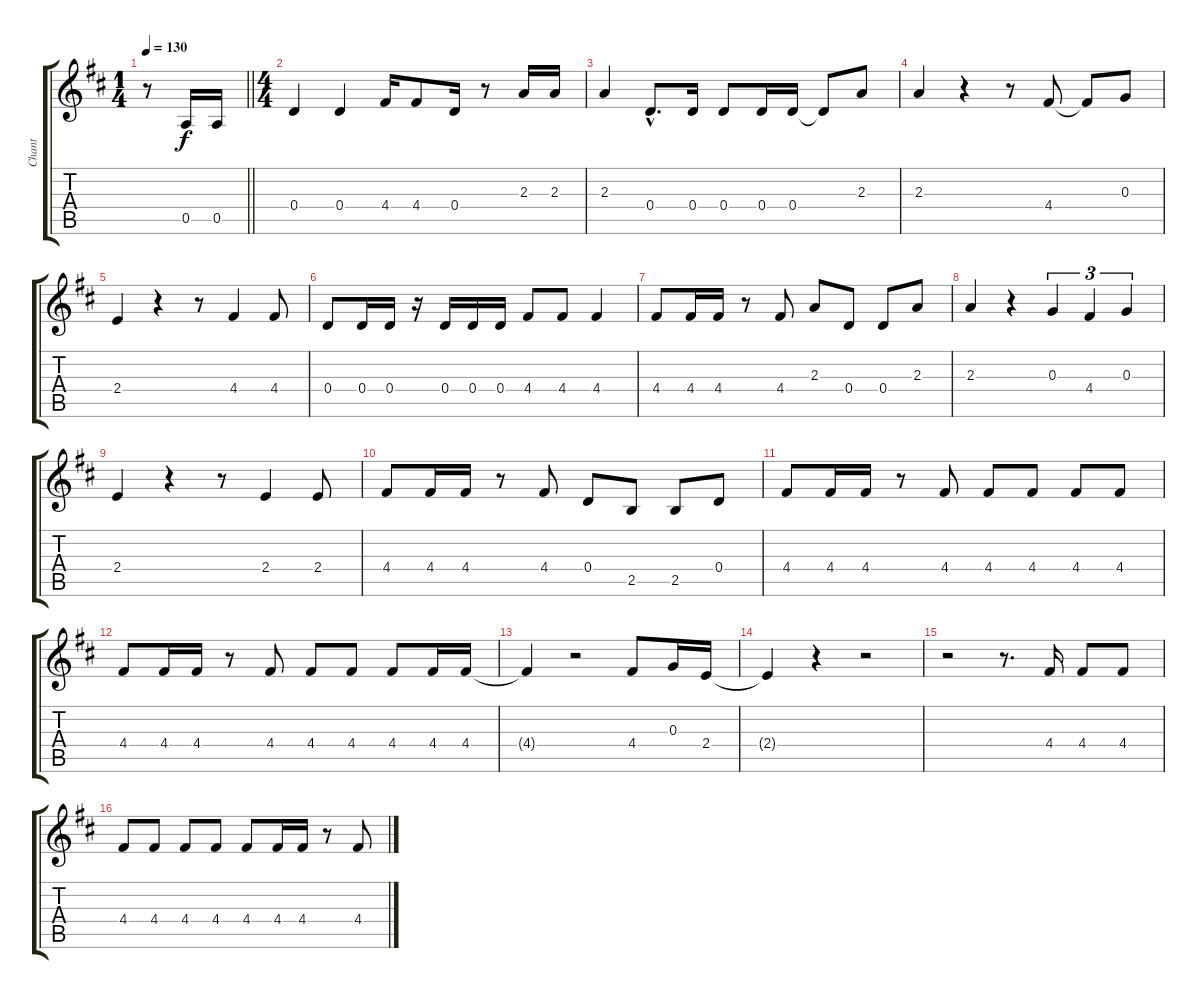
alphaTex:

\track ("Chant" "Chant") {instrument electricguitarmuted}
\staff {score tabs}
\tuning (E4 B3 G3 D3 A2 E2) {hide}
\ts (1 4)
\tempo 130
\clef g2
\barLineRight lightlight
\ks d
r.8{dy f instrument electricguitarmuted} 0.5.16 0.5.16 |
\ts (4 4)
0.4.4 0.4.4 4.4.16 4.4.8 0.4.16 r.8 2.3.16 2.3.16 |
2.3.4 0.4{hac}.8{d} 0.4.16 0.4.8 0.4.16 0.4.16 0.4{t}.8 2.3.8 |
2.3.4 r.4 r.8 4.4.8 4.4{t}.8 0.3.8 |
2.4.4 r.4 r.8 4.4.4 4.4.8 |
0.4.8 0.4.16 0.4.16 r.16 0.4.16 0.4.16 0.4.16 4.4.8 4.4.8 4.4.4 |
4.4.8 4.4.16 4.4.16 r.8 4.4.8 2.3.8 0.4.8 0.4.8 2.3.8 |
2.3.4 r.4 0.3.4{tu (3 2)} 4.4.4{tu (3 2)} 0.3.4{tu (3 2)} |
2.4.4 r.4 r.8 2.4.4 2.4.8 |
4.4.8 4.4.16 4.4.16 r.8 4.4.8 0.4.8 2.5.8 2.5.8 0.4.8 |
4.4.8 4.4.16 4.4.16 r.8 4.4.8 4.4.8 4.4.8 4.4.8 4.4.8 |
4.4.8 4.4.16 4.4.16 r.8 4.4.8 4.4.8 4.4.8 4.4.8 4.4.16 4.4.16 |
4.4{t}.4 r.2 4.4.8 0.3.16 2.4.16 |
2.4{t}.4 r.4 r.2 |
r.2 r.8{d} 4.4.16 4.4.8 4.4.8 |
4.4.8 4.4.8 4.4.8 4.4.8 4.4.8 4.4.16 4.4.16 r.8 4.4.8
